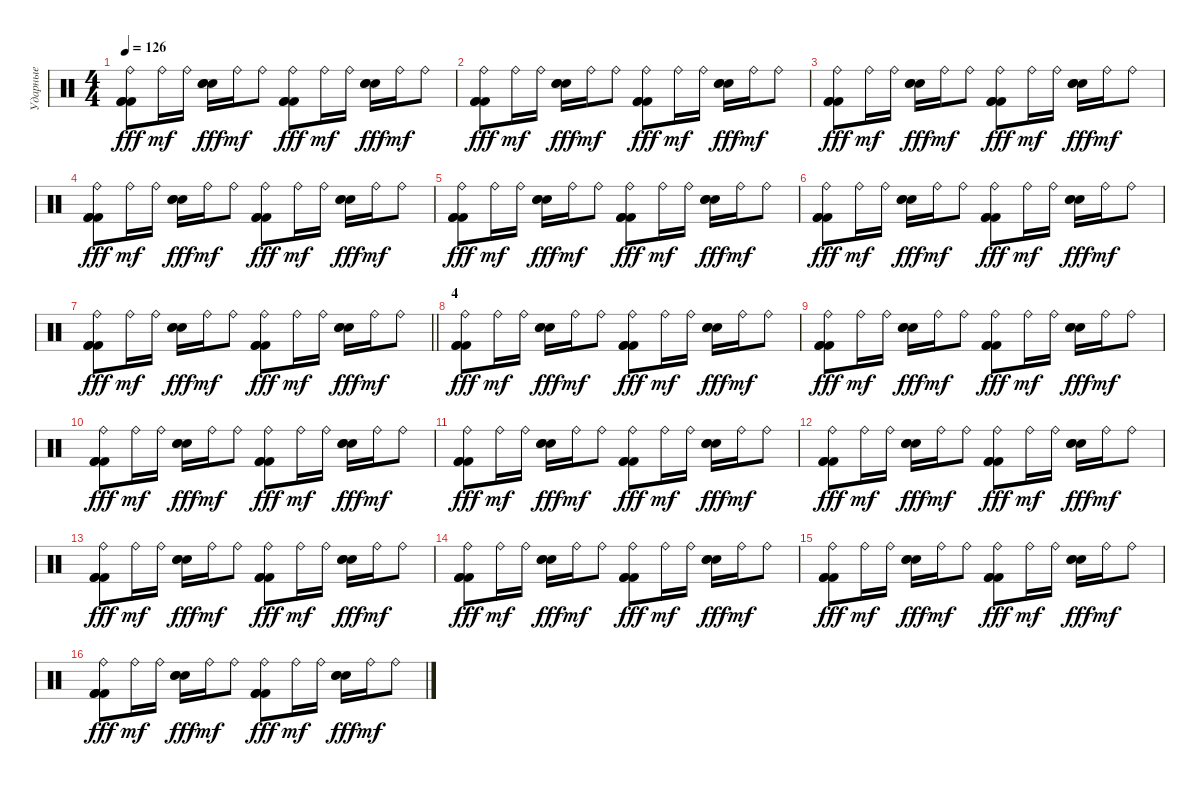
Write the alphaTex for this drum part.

\track ("Ударные" "Ударные") {instrument percussion}
\staff {score}
\articulation defaults
\ts (4 4)
\tempo 126
\clef neutral
\ks c
("Ride (bell)" "Kick (hit) 2" "Kick (hit) 2" "Kick (hit) 2").8{dy fff} "Ride (bell)".16{dy mf} "Ride (bell)".16 ("Snare (hit) 2" "Snare (hit) 2" "Snare (hit) 2").16{dy fff} "Ride (bell)".16{dy mf} "Ride (bell)".8 ("Ride (bell)" "Kick (hit) 2" "Kick (hit) 2" "Kick (hit) 2").8{dy fff} "Ride (bell)".16{dy mf} "Ride (bell)".16 ("Snare (hit) 2" "Snare (hit) 2" "Snare (hit) 2").16{dy fff} "Ride (bell)".16{dy mf} "Ride (bell)".8 |
("Ride (bell)" "Kick (hit) 2" "Kick (hit) 2" "Kick (hit) 2").8{dy fff} "Ride (bell)".16{dy mf} "Ride (bell)".16 ("Snare (hit) 2" "Snare (hit) 2" "Snare (hit) 2").16{dy fff} "Ride (bell)".16{dy mf} "Ride (bell)".8 ("Ride (bell)" "Kick (hit) 2" "Kick (hit) 2" "Kick (hit) 2").8{dy fff} "Ride (bell)".16{dy mf} "Ride (bell)".16 ("Snare (hit) 2" "Snare (hit) 2" "Snare (hit) 2").16{dy fff} "Ride (bell)".16{dy mf} "Ride (bell)".8 |
("Ride (bell)" "Kick (hit) 2" "Kick (hit) 2" "Kick (hit) 2").8{dy fff} "Ride (bell)".16{dy mf} "Ride (bell)".16 ("Snare (hit) 2" "Snare (hit) 2" "Snare (hit) 2").16{dy fff} "Ride (bell)".16{dy mf} "Ride (bell)".8 ("Ride (bell)" "Kick (hit) 2" "Kick (hit) 2" "Kick (hit) 2").8{dy fff} "Ride (bell)".16{dy mf} "Ride (bell)".16 ("Snare (hit) 2" "Snare (hit) 2" "Snare (hit) 2").16{dy fff} "Ride (bell)".16{dy mf} "Ride (bell)".8 |
("Ride (bell)" "Kick (hit) 2" "Kick (hit) 2" "Kick (hit) 2").8{dy fff} "Ride (bell)".16{dy mf} "Ride (bell)".16 ("Snare (hit) 2" "Snare (hit) 2" "Snare (hit) 2").16{dy fff} "Ride (bell)".16{dy mf} "Ride (bell)".8 ("Ride (bell)" "Kick (hit) 2" "Kick (hit) 2" "Kick (hit) 2").8{dy fff} "Ride (bell)".16{dy mf} "Ride (bell)".16 ("Snare (hit) 2" "Snare (hit) 2" "Snare (hit) 2").16{dy fff} "Ride (bell)".16{dy mf} "Ride (bell)".8 |
("Ride (bell)" "Kick (hit) 2" "Kick (hit) 2" "Kick (hit) 2").8{dy fff} "Ride (bell)".16{dy mf} "Ride (bell)".16 ("Snare (hit) 2" "Snare (hit) 2" "Snare (hit) 2").16{dy fff} "Ride (bell)".16{dy mf} "Ride (bell)".8 ("Ride (bell)" "Kick (hit) 2" "Kick (hit) 2" "Kick (hit) 2").8{dy fff} "Ride (bell)".16{dy mf} "Ride (bell)".16 ("Snare (hit) 2" "Snare (hit) 2" "Snare (hit) 2").16{dy fff} "Ride (bell)".16{dy mf} "Ride (bell)".8 |
("Ride (bell)" "Kick (hit) 2" "Kick (hit) 2" "Kick (hit) 2").8{dy fff} "Ride (bell)".16{dy mf} "Ride (bell)".16 ("Snare (hit) 2" "Snare (hit) 2" "Snare (hit) 2").16{dy fff} "Ride (bell)".16{dy mf} "Ride (bell)".8 ("Ride (bell)" "Kick (hit) 2" "Kick (hit) 2" "Kick (hit) 2").8{dy fff} "Ride (bell)".16{dy mf} "Ride (bell)".16 ("Snare (hit) 2" "Snare (hit) 2" "Snare (hit) 2").16{dy fff} "Ride (bell)".16{dy mf} "Ride (bell)".8 |
\barLineRight lightlight
("Ride (bell)" "Kick (hit) 2" "Kick (hit) 2" "Kick (hit) 2").8{dy fff} "Ride (bell)".16{dy mf} "Ride (bell)".16 ("Snare (hit) 2" "Snare (hit) 2" "Snare (hit) 2").16{dy fff} "Ride (bell)".16{dy mf} "Ride (bell)".8 ("Ride (bell)" "Kick (hit) 2" "Kick (hit) 2" "Kick (hit) 2").8{dy fff} "Ride (bell)".16{dy mf} "Ride (bell)".16 ("Snare (hit) 2" "Snare (hit) 2" "Snare (hit) 2").16{dy fff} "Ride (bell)".16{dy mf} "Ride (bell)".8 |
\section ("" "4")
("Ride (bell)" "Kick (hit) 2" "Kick (hit) 2" "Kick (hit) 2").8{dy fff} "Ride (bell)".16{dy mf} "Ride (bell)".16 ("Snare (hit) 2" "Snare (hit) 2" "Snare (hit) 2").16{dy fff} "Ride (bell)".16{dy mf} "Ride (bell)".8 ("Ride (bell)" "Kick (hit) 2" "Kick (hit) 2" "Kick (hit) 2").8{dy fff} "Ride (bell)".16{dy mf} "Ride (bell)".16 ("Snare (hit) 2" "Snare (hit) 2" "Snare (hit) 2").16{dy fff} "Ride (bell)".16{dy mf} "Ride (bell)".8 |
("Ride (bell)" "Kick (hit) 2" "Kick (hit) 2" "Kick (hit) 2").8{dy fff} "Ride (bell)".16{dy mf} "Ride (bell)".16 ("Snare (hit) 2" "Snare (hit) 2" "Snare (hit) 2").16{dy fff} "Ride (bell)".16{dy mf} "Ride (bell)".8 ("Ride (bell)" "Kick (hit) 2" "Kick (hit) 2" "Kick (hit) 2").8{dy fff} "Ride (bell)".16{dy mf} "Ride (bell)".16 ("Snare (hit) 2" "Snare (hit) 2" "Snare (hit) 2").16{dy fff} "Ride (bell)".16{dy mf} "Ride (bell)".8 |
("Ride (bell)" "Kick (hit) 2" "Kick (hit) 2" "Kick (hit) 2").8{dy fff} "Ride (bell)".16{dy mf} "Ride (bell)".16 ("Snare (hit) 2" "Snare (hit) 2" "Snare (hit) 2").16{dy fff} "Ride (bell)".16{dy mf} "Ride (bell)".8 ("Ride (bell)" "Kick (hit) 2" "Kick (hit) 2" "Kick (hit) 2").8{dy fff} "Ride (bell)".16{dy mf} "Ride (bell)".16 ("Snare (hit) 2" "Snare (hit) 2" "Snare (hit) 2").16{dy fff} "Ride (bell)".16{dy mf} "Ride (bell)".8 |
("Ride (bell)" "Kick (hit) 2" "Kick (hit) 2" "Kick (hit) 2").8{dy fff} "Ride (bell)".16{dy mf} "Ride (bell)".16 ("Snare (hit) 2" "Snare (hit) 2" "Snare (hit) 2").16{dy fff} "Ride (bell)".16{dy mf} "Ride (bell)".8 ("Ride (bell)" "Kick (hit) 2" "Kick (hit) 2" "Kick (hit) 2").8{dy fff} "Ride (bell)".16{dy mf} "Ride (bell)".16 ("Snare (hit) 2" "Snare (hit) 2" "Snare (hit) 2").16{dy fff} "Ride (bell)".16{dy mf} "Ride (bell)".8 |
("Ride (bell)" "Kick (hit) 2" "Kick (hit) 2" "Kick (hit) 2").8{dy fff} "Ride (bell)".16{dy mf} "Ride (bell)".16 ("Snare (hit) 2" "Snare (hit) 2" "Snare (hit) 2").16{dy fff} "Ride (bell)".16{dy mf} "Ride (bell)".8 ("Ride (bell)" "Kick (hit) 2" "Kick (hit) 2" "Kick (hit) 2").8{dy fff} "Ride (bell)".16{dy mf} "Ride (bell)".16 ("Snare (hit) 2" "Snare (hit) 2" "Snare (hit) 2").16{dy fff} "Ride (bell)".16{dy mf} "Ride (bell)".8 |
("Ride (bell)" "Kick (hit) 2" "Kick (hit) 2" "Kick (hit) 2").8{dy fff} "Ride (bell)".16{dy mf} "Ride (bell)".16 ("Snare (hit) 2" "Snare (hit) 2" "Snare (hit) 2").16{dy fff} "Ride (bell)".16{dy mf} "Ride (bell)".8 ("Ride (bell)" "Kick (hit) 2" "Kick (hit) 2" "Kick (hit) 2").8{dy fff} "Ride (bell)".16{dy mf} "Ride (bell)".16 ("Snare (hit) 2" "Snare (hit) 2" "Snare (hit) 2").16{dy fff} "Ride (bell)".16{dy mf} "Ride (bell)".8 |
("Ride (bell)" "Kick (hit) 2" "Kick (hit) 2" "Kick (hit) 2").8{dy fff} "Ride (bell)".16{dy mf} "Ride (bell)".16 ("Snare (hit) 2" "Snare (hit) 2" "Snare (hit) 2").16{dy fff} "Ride (bell)".16{dy mf} "Ride (bell)".8 ("Ride (bell)" "Kick (hit) 2" "Kick (hit) 2" "Kick (hit) 2").8{dy fff} "Ride (bell)".16{dy mf} "Ride (bell)".16 ("Snare (hit) 2" "Snare (hit) 2" "Snare (hit) 2").16{dy fff} "Ride (bell)".16{dy mf} "Ride (bell)".8 |
("Ride (bell)" "Kick (hit) 2" "Kick (hit) 2" "Kick (hit) 2").8{dy fff} "Ride (bell)".16{dy mf} "Ride (bell)".16 ("Snare (hit) 2" "Snare (hit) 2" "Snare (hit) 2").16{dy fff} "Ride (bell)".16{dy mf} "Ride (bell)".8 ("Ride (bell)" "Kick (hit) 2" "Kick (hit) 2" "Kick (hit) 2").8{dy fff} "Ride (bell)".16{dy mf} "Ride (bell)".16 ("Snare (hit) 2" "Snare (hit) 2" "Snare (hit) 2").16{dy fff} "Ride (bell)".16{dy mf} "Ride (bell)".8 |
("Ride (bell)" "Kick (hit) 2" "Kick (hit) 2" "Kick (hit) 2").8{dy fff} "Ride (bell)".16{dy mf} "Ride (bell)".16 ("Snare (hit) 2" "Snare (hit) 2" "Snare (hit) 2").16{dy fff} "Ride (bell)".16{dy mf} "Ride (bell)".8 ("Ride (bell)" "Kick (hit) 2" "Kick (hit) 2" "Kick (hit) 2").8{dy fff} "Ride (bell)".16{dy mf} "Ride (bell)".16 ("Snare (hit) 2" "Snare (hit) 2" "Snare (hit) 2").16{dy fff} "Ride (bell)".16{dy mf} "Ride (bell)".8
